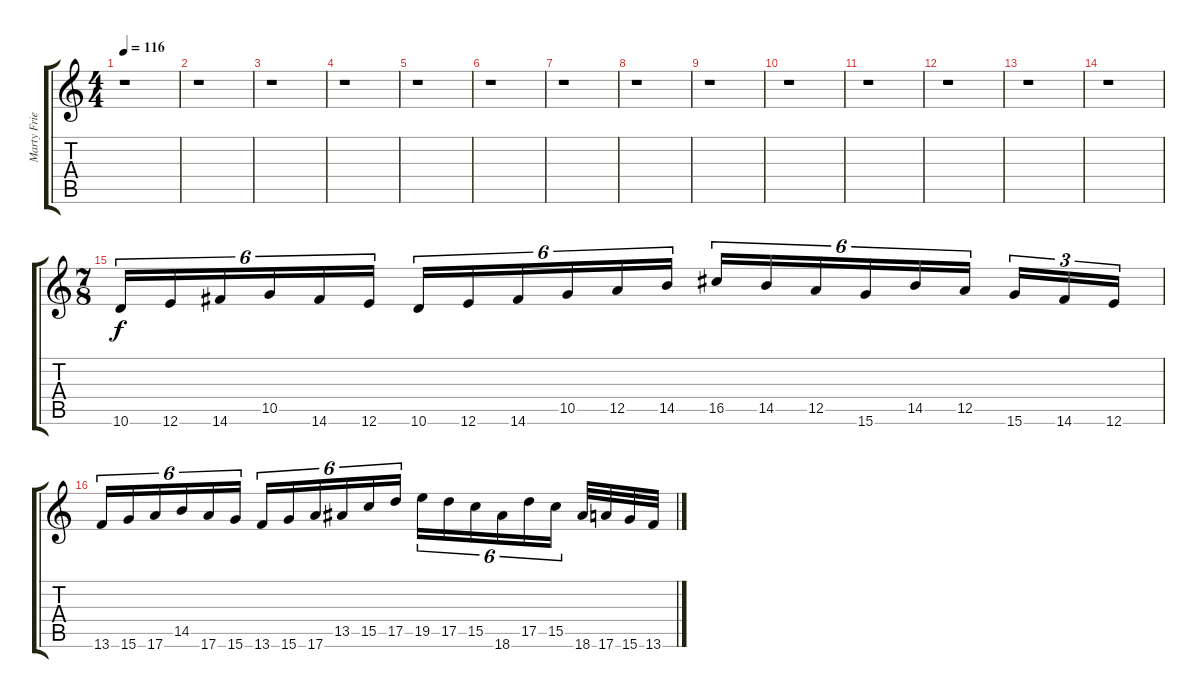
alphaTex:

\track ("Marty Friedman" "Marty Frie") {instrument acousticguitarsteel}
\staff {score tabs}
\tuning (E4 B3 G3 D3 A2 E2) {hide}
\ts (4 4)
\tempo 116
\clef g2
\ks c
r.1{dy f} |
r.1 |
r.1 |
r.1 |
r.1 |
r.1 |
r.1 |
r.1 |
r.1 |
r.1 |
r.1 |
r.1 |
r.1 |
r.1 |
\ts (7 8)
10.6.16{tu (6 4) instrument overdrivenguitar} 12.6.16{tu (6 4)} 14.6.16{tu (6 4)} 10.5.16{tu (6 4)} 14.6.16{tu (6 4)} 12.6.16{tu (6 4)} 10.6.16{tu (6 4)} 12.6.16{tu (6 4)} 14.6.16{tu (6 4)} 10.5.16{tu (6 4)} 12.5.16{tu (6 4)} 14.5.16{tu (6 4)} 16.5.16{tu (6 4)} 14.5.16{tu (6 4)} 12.5.16{tu (6 4)} 15.6.16{tu (6 4)} 14.5.16{tu (6 4)} 12.5.16{tu (6 4)} 15.6.16{tu (3 2)} 14.6.16{tu (3 2)} 12.6.16{tu (3 2)} |
13.6.16{tu (6 4)} 15.6.16{tu (6 4)} 17.6.16{tu (6 4)} 14.5.16{tu (6 4)} 17.6.16{tu (6 4)} 15.6.16{tu (6 4)} 13.6.16{tu (6 4)} 15.6.16{tu (6 4)} 17.6.16{tu (6 4)} 13.5.16{tu (6 4)} 15.5.16{tu (6 4)} 17.5.16{tu (6 4)} 19.5.16{tu (6 4)} 17.5.16{tu (6 4)} 15.5.16{tu (6 4)} 18.6.16{tu (6 4)} 17.5.16{tu (6 4)} 15.5.16{tu (6 4)} 18.6.32 17.6.32 15.6.32 13.6.32
